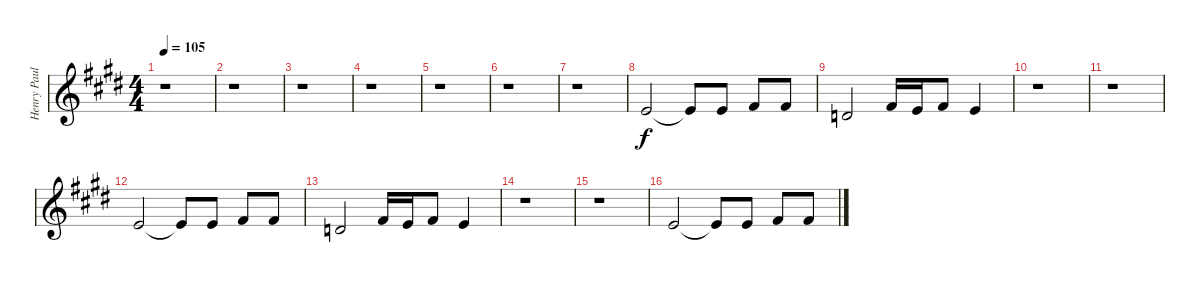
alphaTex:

\track ("Henry Paul Vocals" "Henry Paul") {instrument frenchhorn}
\staff {score}
\tuning (E4 B3 G3 D3 A2 E2) {hide}
\ts (4 4)
\tempo 105
\clef g2
\ks e
r.1{dy f} |
r.1 |
r.1 |
r.1 |
r.1 |
r.1 |
r.1 |
5.2.2 5.2{t}.8 5.2.8 7.2.8 7.2.8 |
7.3.2 7.2.16 5.2.16 7.2.8 5.2.4 |
r.1 |
r.1 |
5.2.2 5.2{t}.8 5.2.8 7.2.8 7.2.8 |
7.3.2 7.2.16 5.2.16 7.2.8 5.2.4 |
r.1 |
r.1 |
5.2.2 5.2{t}.8 5.2.8 7.2.8 7.2.8
